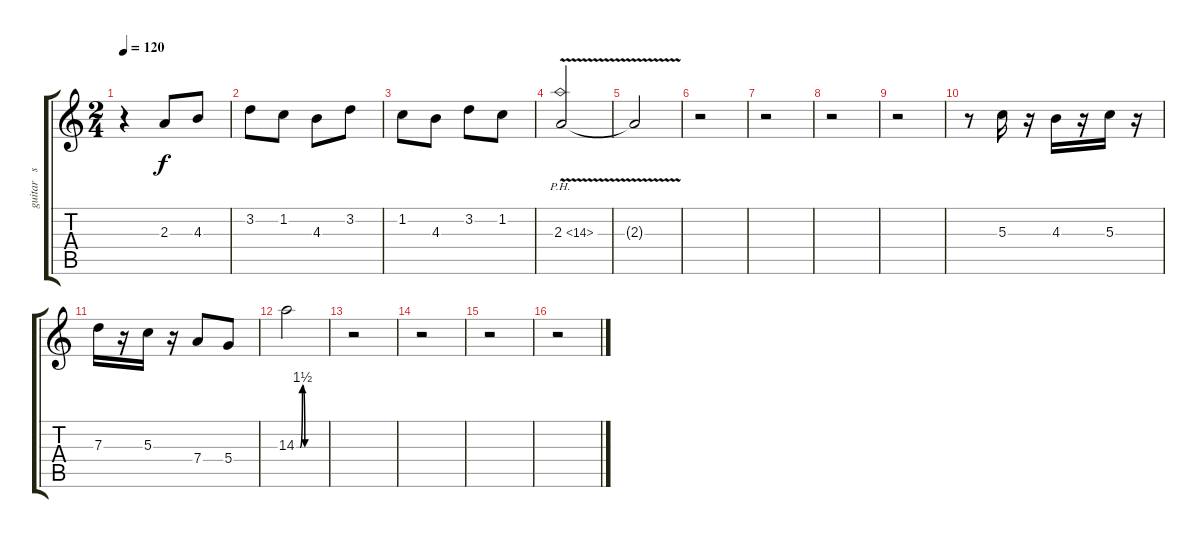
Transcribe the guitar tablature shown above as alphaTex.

\track ("guitar   solo    two" "guitar   s") {instrument overdrivenguitar}
\staff {score tabs}
\tuning (E4 B3 G3 D3 A2 E2) {hide}
\ts (2 4)
\tempo 120
\clef g2
\ks c
r.4{dy f} 2.3.8 4.3.8 |
3.2.8 1.2.8 4.3.8 3.2.8 |
1.2.8 4.3.8 3.2.8 1.2.8 |
2.3{ph 12 v}.2 |
2.3{t}.2 |
r.2 |
r.2 |
r.2 |
r.2 |
r.8 5.3.16 r.16 4.3.16 r.16 5.3.16 r.16 |
7.3.16 r.16 5.3.16 r.16 7.4.8 5.4.8 |
14.3{be (custom 0 0 8 0 13 6 18 0 60 0)}.2 |
r.2 |
r.2 |
r.2 |
r.2
